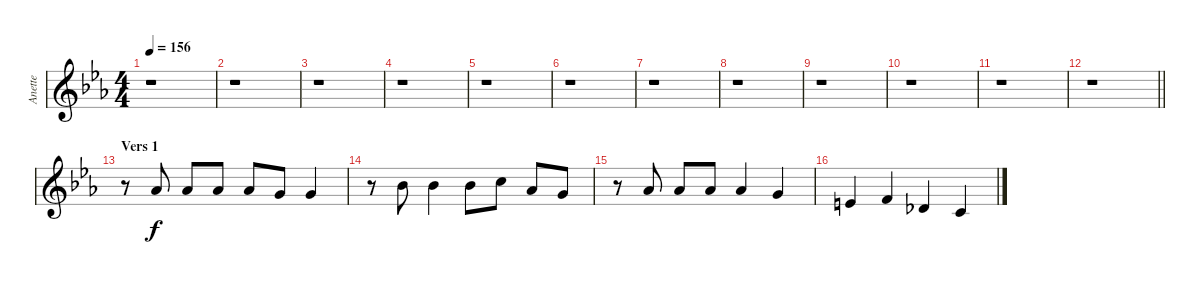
\track ("Anette" "Anette") {instrument flute}
\staff {score}
\tuning (E4 B3 G3 D3 A2 E2) {hide}
\ts (4 4)
\tempo 156
\clef g2
\ks cminor
r.1{dy f} |
r.1 |
r.1 |
r.1 |
r.1 |
r.1 |
r.1 |
r.1 |
r.1 |
r.1 |
r.1 |
\barLineRight lightlight
r.1 |
\section ("" "Vers 1")
r.8 4.1.8 4.1.8 4.1.8 4.1.8 3.1.8 3.1.4 |
r.8 6.1.8 6.1.4 6.1.8 8.1.8 4.1.8 3.1.8 |
r.8 4.1.8 4.1.8 4.1.8 4.1.4 3.1.4 |
0.1.4 1.1.4 2.2.4 1.2.4
